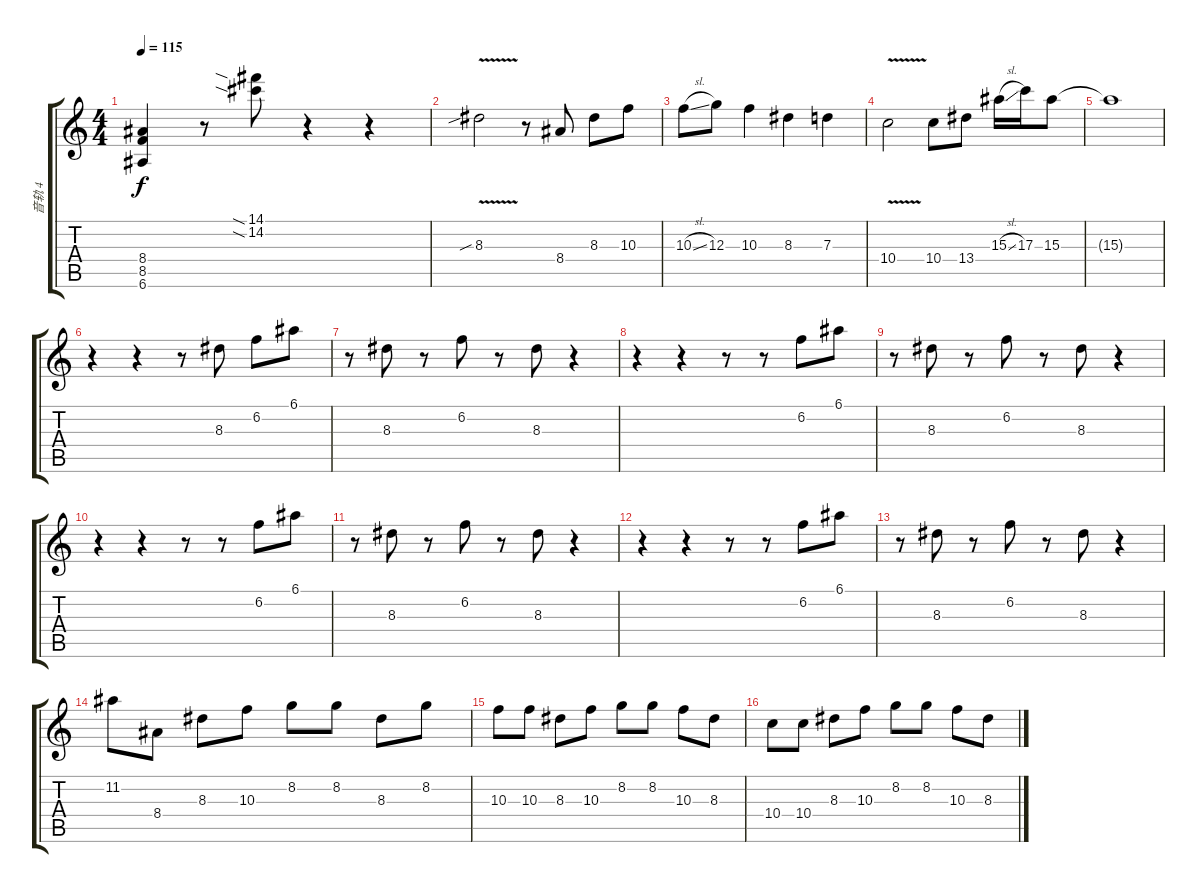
\track ("音轨 4" "音轨 4") {instrument distortionguitar}
\staff {score tabs}
\tuning (E4 B3 G3 D3 A2 E2) {hide}
\ts (4 4)
\tempo 115
\clef g2
\ks c
(8.4{t} 8.5{t} 6.6{t}).4{dy f} r.8 (14.1{sia} 14.2{sia}).8 r.4 r.4 |
8.3{v sib}.2 r.8 8.4.8 8.3.8 10.3.8 |
10.3{sl}.8 12.3.8 10.3.4 8.3.4 7.3.4 |
10.4{v}.2 10.4.8 13.4.8 15.3{sl}.16 17.3.16 15.3.8 |
15.3{t}.1 |
r.4 r.4 r.8 8.3.8 6.2.8 6.1.8 |
r.8 8.3.8 r.8 6.2.8 r.8 8.3.8 r.4 |
r.4 r.4 r.8 r.8 6.2.8 6.1.8 |
r.8 8.3.8 r.8 6.2.8 r.8 8.3.8 r.4 |
r.4 r.4 r.8 r.8 6.2.8 6.1.8 |
r.8 8.3.8 r.8 6.2.8 r.8 8.3.8 r.4 |
r.4 r.4 r.8 r.8 6.2.8 6.1.8 |
r.8 8.3.8 r.8 6.2.8 r.8 8.3.8 r.4 |
11.2.8 8.4.8 8.3.8 10.3.8 8.2.8 8.2.8 8.3.8 8.2.8 |
10.3.8 10.3.8 8.3.8 10.3.8 8.2.8 8.2.8 10.3.8 8.3.8 |
10.4.8 10.4.8 8.3.8 10.3.8 8.2.8 8.2.8 10.3.8 8.3.8
